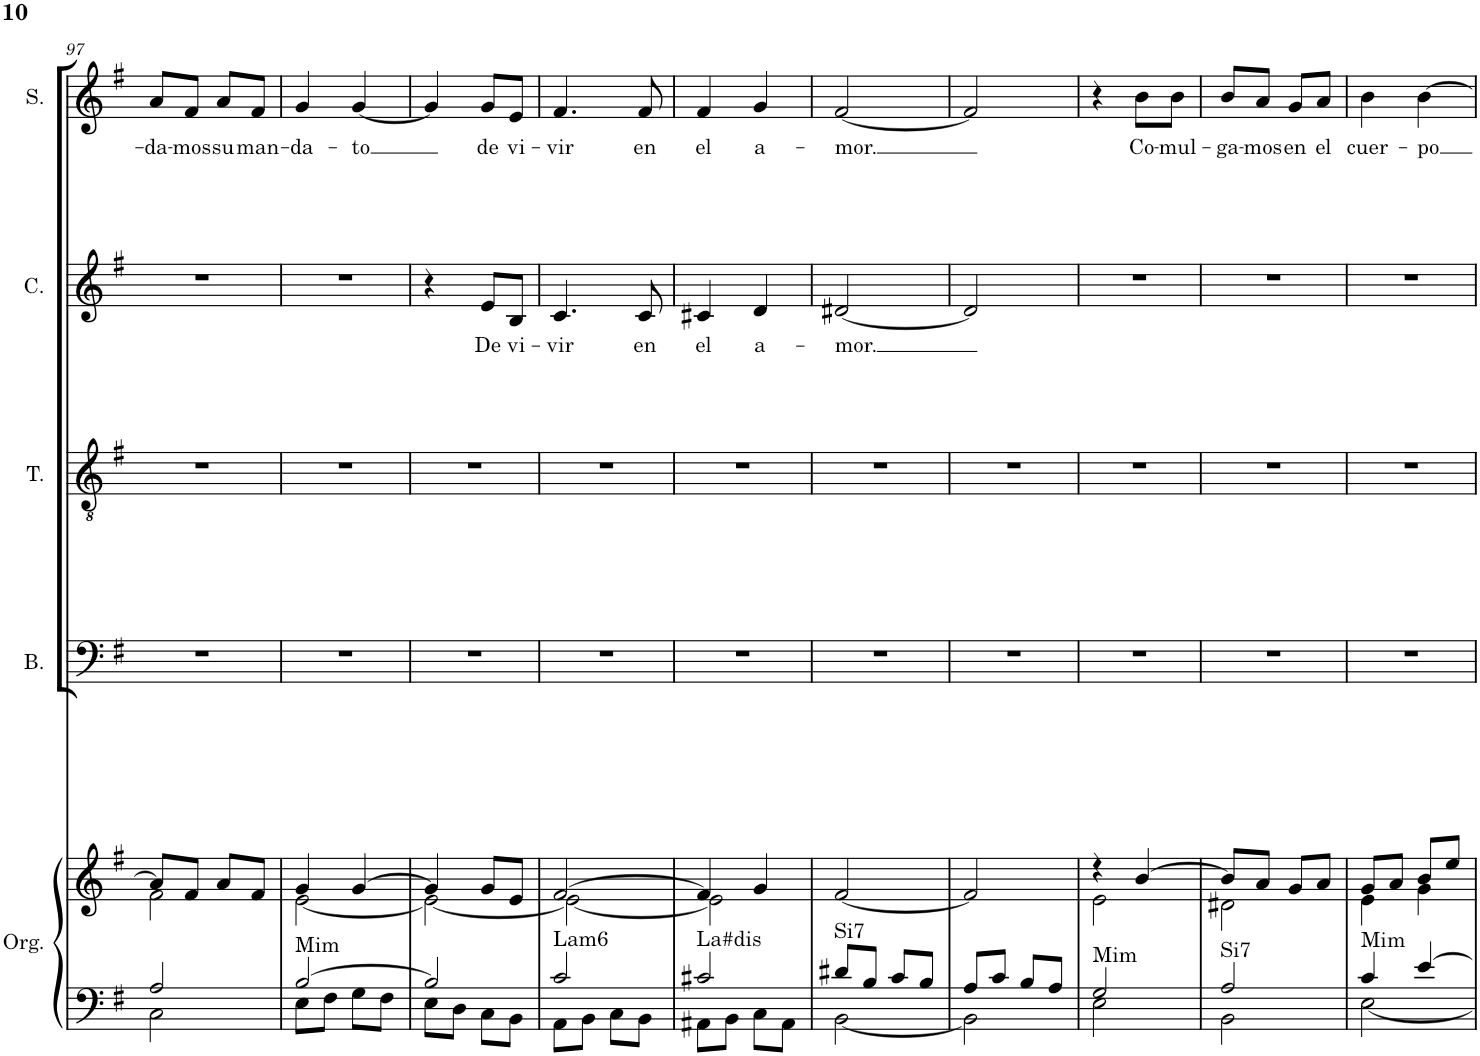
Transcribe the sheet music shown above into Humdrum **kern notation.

**kern	**kern	**harte	**kern	**kern	**kern	**text	**kern	**text
*part5	*part5	*part5	*part4	*part3	*part2	*part2	*part1	*part1
*staff6	*staff5	*	*staff4	*staff3	*staff2	*staff2	*staff1	*staff1
*I"Órgano	*	*	*I"Bajo	*I"Tenor	*I"Contralto	*	*I"Soprano	*
*	*	*	*I'B.	*I'T.	*I'C.	*	*I'S.	*
!!LO:PB:g=z
*clefF4	*clefG2	*	*clefF4	*clefGv2	*clefG2	*	*clefG2	*
*k[f#]	*k[f#]	*	*k[f#]	*k[f#]	*k[f#]	*	*k[f#]	*
*M2/4	*M2/4	*	*M2/4	*M2/4	*M2/4	*	*M2/4	*
=97	=97	=97	=97	=97	=97	=97	=97	=97
*^	*^	*	*	*	*	*	*	*
!	!	!	!	!	!	!	!	!	!	!LO:LY:b
2A/	2C\	8a/L]	2f#\	.	2r	2r	2r	.	8a/L	-da-
!	!	!	!	!	!	!	!	!	!	!LO:LY:b
.	.	8f#/J	.	.	.	.	.	.	8f#/J	-mos
!	!	!	!	!	!	!	!	!	!	!LO:LY:b
.	.	8a/L	.	.	.	.	.	.	8a/L	su
!	!	!	!	!	!	!	!	!	!	!LO:LY:b
.	.	8f#/J	.	.	.	.	.	.	8f#/J	man-
=98	=98	=98	=98	=98	=98	=98	=98	=98	=98	=98
!	!	!	!	!LO:H:kt=Mim	!	!	!	!	!	!LO:LY:b
[2B/	8E\L	4g/	[2e\	N	2r	2r	2r	.	4g/	-da-
.	8F#\J	.	.	.	.	.	.	.	.	.
!	!	!	!	!	!	!	!	!	!	!LO:LY:b
.	8G\L	[4g/	.	.	.	.	.	.	[4g/	-to
.	8F#\J	.	.	.	.	.	.	.	.	.
=99	=99	=99	=99	=99	=99	=99	=99	=99	=99	=99
2B/]	8E\L	4g/]	2e\_	.	2r	2r	4r	.	4g/]	.
.	8D\J	.	.	.	.	.	.	.	.	.
!	!	!	!	!	!	!	!	!LO:LY:b	!	!LO:LY:b
.	8C\L	8g/L	.	.	.	.	8e/L	De	8g/L	de
!	!	!	!	!	!	!	!	!LO:LY:b	!	!LO:LY:b
.	8BB\J	8e/J	.	.	.	.	8B/J	vi-	8e/J	vi-
=100	=100	=100	=100	=100	=100	=100	=100	=100	=100	=100
!	!	!	!	!LO:H:kt=Lam6	!	!	!	!LO:LY:b	!	!LO:LY:b
2c/	8AA\L	[2f#/	2e\_	N	2r	2r	4.c/	-vir	4.f#/	-vir
.	8BB\J	.	.	.	.	.	.	.	.	.
.	8C\L	.	.	.	.	.	.	.	.	.
!	!	!	!	!	!	!	!	!LO:LY:b	!	!LO:LY:b
.	8BB\J	.	.	.	.	.	8c/	en	8f#/	en
=101	=101	=101	=101	=101	=101	=101	=101	=101	=101	=101
!	!	!	!	!LO:H:kt=La#dis	!	!	!	!LO:LY:b	!	!LO:LY:b
2c#X/	8AA#X\L	4f#/]	2e\]	N	2r	2r	4c#X/	el	4f#/	el
.	8BB\J	.	.	.	.	.	.	.	.	.
!	!	!	!	!	!	!	!	!LO:LY:b	!	!LO:LY:b
.	8C\L	4g/	.	.	.	.	4d/	a-	4g/	a-
.	8AA#\J	.	.	.	.	.	.	.	.	.
*	*	*v	*v	*	*	*	*	*	*	*
=102	=102	=102	=102	=102	=102	=102	=102	=102	=102
!	!	!	!LO:H:kt=Si7	!	!	!	!LO:LY:b	!	!LO:LY:b
8d#X/L	[2BB\	[2f#/	N	2r	2r	[2d#X/	-mor.	[2f#/	-mor.
8B/J	.	.	.	.	.	.	.	.	.
8c/L	.	.	.	.	.	.	.	.	.
8B/J	.	.	.	.	.	.	.	.	.
=103	=103	=103	=103	=103	=103	=103	=103	=103	=103
8A/L	2BB\]	2f#/]	.	2r	2r	2d#/]	.	2f#/]	.
8c/J	.	.	.	.	.	.	.	.	.
8B/L	.	.	.	.	.	.	.	.	.
8A/J	.	.	.	.	.	.	.	.	.
=104	=104	=104	=104	=104	=104	=104	=104	=104	=104
*	*	*^	*	*	*	*	*	*	*
!	!	!	!	!LO:H:kt=Mim	!	!	!	!	!	!
2G/	2E\	4r	2e\	N	2r	2r	2r	.	4r	.
!	!	!	!	!	!	!	!	!	!	!LO:LY:b
.	.	[4b/	.	.	.	.	.	.	8b\L	Co-
!	!	!	!	!	!	!	!	!	!	!LO:LY:b
.	.	.	.	.	.	.	.	.	8b\J	-mul-
=105	=105	=105	=105	=105	=105	=105	=105	=105	=105	=105
!	!	!	!	!LO:H:kt=Si7	!	!	!	!	!	!LO:LY:b
2A/	2BB\	8b/L]	2d#X\	N	2r	2r	2r	.	8b/L	-ga-
!	!	!	!	!	!	!	!	!	!	!LO:LY:b
.	.	8a/J	.	.	.	.	.	.	8a/J	-mos
!	!	!	!	!	!	!	!	!	!	!LO:LY:b
.	.	8g/L	.	.	.	.	.	.	8g/L	en
!	!	!	!	!	!	!	!	!	!	!LO:LY:b
.	.	8a/J	.	.	.	.	.	.	8a/J	el
=106	=106	=106	=106	=106	=106	=106	=106	=106	=106	=106
!	!	!	!	!LO:H:kt=Mim	!	!	!	!	!	!LO:LY:b
4c/	[2E\	8g/L	4e\	N	2r	2r	2r	.	4b\	cuer-
.	.	8a/J	.	.	.	.	.	.	.	.
!	!	!	!	!	!	!	!	!	!	!LO:LY:b
[4e/	.	8b/L	4g\	.	.	.	.	.	[4b\	-po
.	.	8ee/J	.	.	.	.	.	.	.	.
*v	*v	*	*	*	*	*	*	*	*	*
*	*v	*v	*	*	*	*	*	*	*
=	=	=	=	=	=	=	=	=
*-	*-	*-	*-	*-	*-	*-	*-	*-
